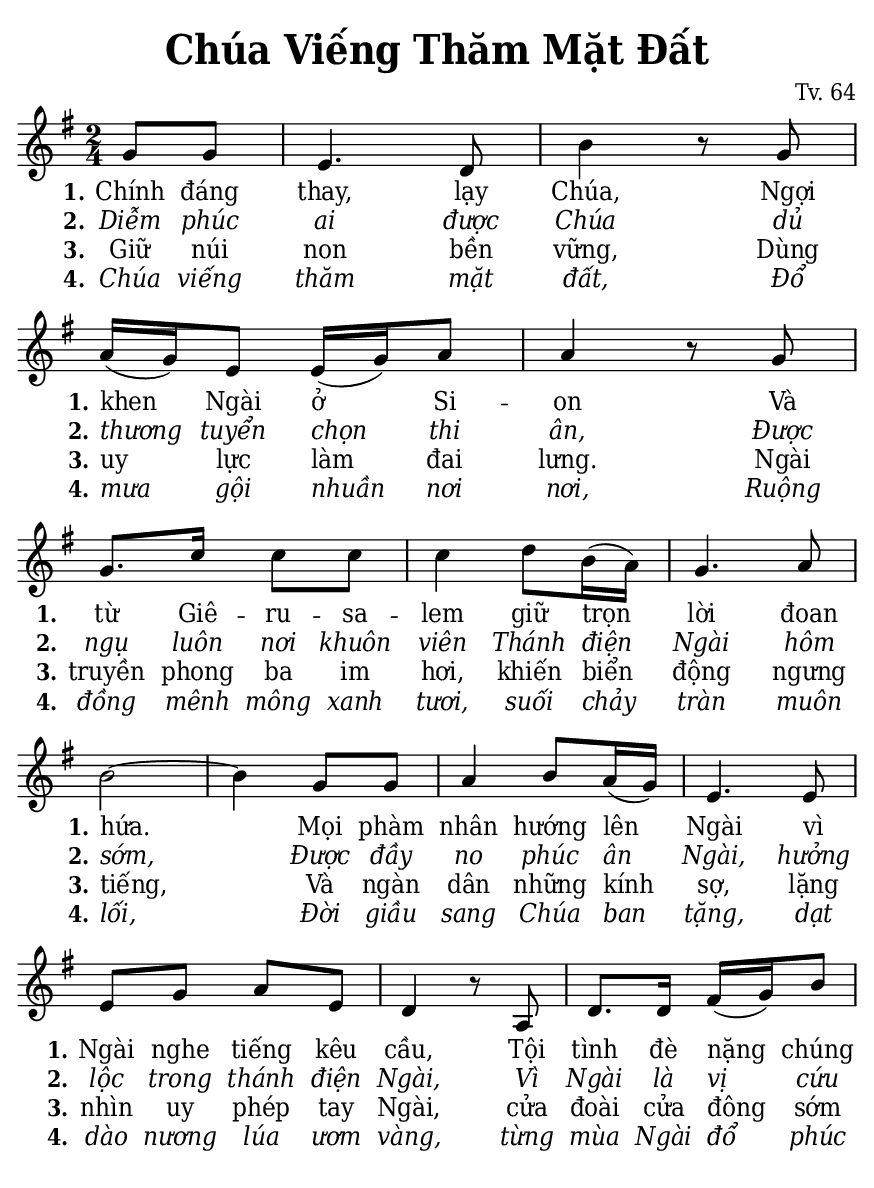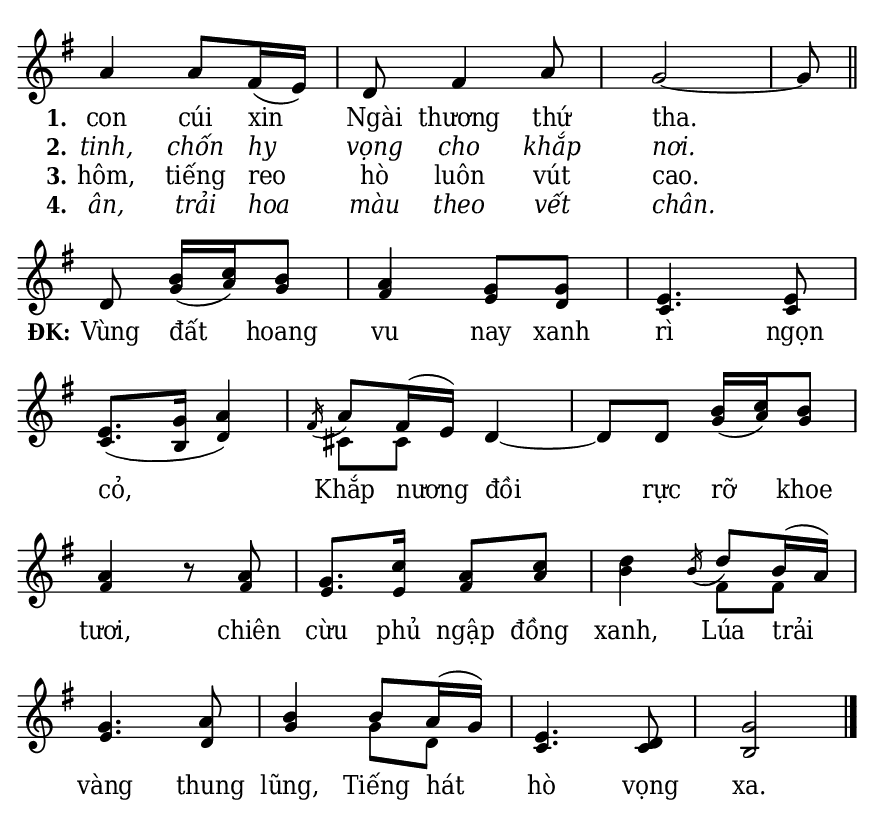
% Cài đặt chung\
\version "2.22.1"
\include "english.ly"

\header {
  title = \markup { \fontsize #1 "Chúa Viếng Thăm Mặt Đất" }
  composer = "Tv. 64"
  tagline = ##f
}

% mã nguồn cho những chức năng chưa hỗ trợ trong phiên bản lilypond hiện tại
% cung cấp bởi cộng đồng lilypond khi gửi email đến lilypond-user@gnu.org
% Đổi kích thước nốt cho bè phụ
notBePhu =
#(define-music-function (font-size music) (number? ly:music?)
   (for-some-music
     (lambda (m)
       (if (music-is-of-type? m 'rhythmic-event)
           (begin
             (set! (ly:music-property m 'tweaks)
                   (cons `(font-size . ,font-size)
                         (ly:music-property m 'tweaks)))
             #t)
           #f))
     music)
   music)

% in số phiên khúc trên mỗi dòng
#(define (add-grob-definition grob-name grob-entry)
     (set! all-grob-descriptions
           (cons ((@@ (lily) completize-grob-entry)
                  (cons grob-name grob-entry))
                 all-grob-descriptions)))

#(add-grob-definition
    'StanzaNumberSpanner
    `((direction . ,LEFT)
      (font-series . bold)
      (padding . 1.0)
      (side-axis . ,X)
      (stencil . ,ly:text-interface::print)
      (X-offset . ,ly:side-position-interface::x-aligned-side)
      (Y-extent . ,grob::always-Y-extent-from-stencil)
      (meta . ((class . Spanner)
               (interfaces . (font-interface
                              side-position-interface
                              stanza-number-interface
                              text-interface))))))

\layout {
    \context {
      \Global
      \grobdescriptions #all-grob-descriptions
    }
    \context {
      \Score
      \remove Stanza_number_align_engraver
      \consists
        #(lambda (context)
           (let ((texts '())
                 (syllables '()))
             (make-engraver
              (acknowledgers
               ((stanza-number-interface engraver grob source-engraver)
                  (set! texts (cons grob texts)))
               ((lyric-syllable-interface engraver grob source-engraver)
                  (set! syllables (cons grob syllables))))
              ((stop-translation-timestep engraver)
                 (for-each
                  (lambda (text)
                    (for-each
                     (lambda (syllable)
                       (ly:pointer-group-interface::add-grob
                        text
                        'side-support-elements
                        syllable))
                     syllables))
                  texts)
                 (set! syllables '())))))
    }
    \context {
      \Lyrics
      \remove Stanza_number_engraver
      \consists
        #(lambda (context)
           (let ((text #f)
                 (last-stanza #f))
             (make-engraver
              ((process-music engraver)
                 (let ((stanza (ly:context-property context 'stanza #f)))
                   (if (and stanza (not (equal? stanza last-stanza)))
                       (let ((column (ly:context-property context
'currentCommandColumn)))
                         (set! last-stanza stanza)
                         (if text
                             (ly:spanner-set-bound! text RIGHT column))
                         (set! text (ly:engraver-make-grob engraver
'StanzaNumberSpanner '()))
                         (ly:grob-set-property! text 'text stanza)
                         (ly:spanner-set-bound! text LEFT column)))))
              ((finalize engraver)
                 (if text
                     (let ((column (ly:context-property context
'currentCommandColumn)))
                       (ly:spanner-set-bound! text RIGHT column)))))))
      \override StanzaNumberSpanner.horizon-padding = 10000
    }
}

stanzaReminderOff =
  \temporary \override StanzaNumberSpanner.after-line-breaking =
     #(lambda (grob)
        ;; Can be replaced with (not (first-broken-spanner? grob)) in 2.23.
        (if (let ((siblings (ly:spanner-broken-into (ly:grob-original grob))))
              (and (pair? siblings)
                   (not (eq? grob (car siblings)))))
            (ly:grob-suicide! grob)))

stanzaReminderOn = \undo \stanzaReminderOff
% kết thúc mã nguồn

% Nhạc phiên khúc
nhacPhienKhucSop = \relative c'' {
  \partial 4 g8 g |
  e4. d8 |
  b'4 r8 g |
  a16 (g) e8 e16 (g) a8 |
  a4 r8 g |
  g8. c16 c8 c |
  c4 d8 b16 (a) |
  g4. a8 |
  b2 ~ |
  b4 g8 g |
  a4 b8 a16 (g) |
  e4. e8 |
  e g a e |
  d4 r8 a |
  d8. d16 fs (g) b8 |
  a4 a8 fs16 (e) |
  d8 fs4 a8 |
  g2 ~ |
  g8 \bar "||" \break
  
  d b'16 (c) b8 |
  a4 g8 g |
  e4. e8 |
  e8. (g16 a4) |
  \slashedGrace { fs16 _( } a8) fs16 (e) d4 ~ |
  d8 d b'16 (c) b8 |
  a4 r8 a |
  g8. c16 a8 c |
  d4 \slashedGrace { b16 _( } d8) b16 (a) |
  g4. a8 |
  b4 b8 a16 (g) |
  e4. d8 |
  g2 \bar "|."
}

nhacPhienKhucAlto = \relative c' {
  r4 |
  R2*17
  r8
  d8 g16 (a) g8 |
  fs4 e8 d |
  c4. c8 |
  c8. (b16 d4) |
  cs8 cs d4 ~ |
  d8 d g16 (a) g8 |
  fs4 r8 fs |
  e8. e16 fs8 a |
  b4 fs8 fs |
  e4. d8 |
  g4 g8 [d] |
  c4. c8 |
  b2
}

% Lời phiên khúc
loiPhienKhucSop = \lyrics {
  <<
    {
      \set stanza = "1."
      Chính đáng thay, lạy Chúa,
      Ngợi khen Ngài ở Si -- on
      Và từ Giê -- ru -- sa -- lem
      giữ trọn lời đoan hứa.
      Mọi phàm nhân hướng lên Ngài
      vì Ngài nghe tiếng kêu cầu,
      Tội tình đè nặng chúng con
      cúi xin Ngài thương thứ tha.
    }
    \new Lyrics {
	    \set associatedVoice = "beSop"
	    \set stanza = "2."
      \override Lyrics.LyricText.font-shape = #'italic
	    Diễm phúc ai được Chúa dủ thương tuyển chọn thi ân,
	    Được ngụ luôn nơi khuôn viên Thánh điện Ngài hôm sớm,
	    Được đầy no phúc ân Ngài, hưởng lộc trong thánh điện Ngài,
	    Vì Ngài là vị cứu tinh, chốn hy vọng cho khắp nơi.
    }
    \new Lyrics {
	    \set associatedVoice = "beSop"
	    \set stanza = "3."
	    Giữ núi non bền vững,
	    Dùng uy lực làm đai lưng.
	    Ngài truyền phong ba im hơi,
	    khiến biển động ngưng tiếng,
	    Và ngàn dân những kính sợ,
	    lặng nhìn uy phép tay Ngài,
	    cửa đoài cửa đông sớm hôm,
	    tiếng reo hò luôn vút cao.
    }
    \new Lyrics {
	    \set associatedVoice = "beSop"
	    \set stanza = "4."
      \override Lyrics.LyricText.font-shape = #'italic
	    Chúa viếng thăm mặt đất,
	    Đổ mưa gội nhuần nơi nơi,
	    Ruộng đồng mênh mông xanh tươi,
	    suối chảy tràn muôn lối,
	    Đời giầu sang Chúa ban tặng,
	    dạt dào nương lúa ươm vàng,
	    từng mùa Ngài đổ phúc ân,
	    trải hoa màu theo vết chân.
    }
  >>
  \stanzaReminderOff
  \set stanza = "ĐK:"
  Vùng đất hoang vu nay xanh rì ngọn cỏ,
  Khắp nương đồi rực rỡ khoe tươi,
  chiên cừu phủ ngập đồng xanh,
  Lúa trải vàng thung lũng,
  Tiếng hát hò vọng xa.
}

% Dàn trang
\paper {
  #(set-paper-size "a5")
  top-margin = 3\mm
  bottom-margin = 3\mm
  left-margin = 3\mm
  right-margin = 3\mm
  indent = #0
  #(define fonts
	 (make-pango-font-tree "Deja Vu Serif Condensed"
	 		       "Deja Vu Serif Condensed"
			       "Deja Vu Serif Condensed"
			       (/ 20 20)))
  print-page-number = ##f
  system-system-spacing = #'((basic-distance . 0.1)
                             (padding . 2.5))
  ragged-bottom = ##t
}

TongNhip = {
  \key g \major \time 2/4
  \set Timing.beamExceptions = #'()
  \set Timing.baseMoment = #(ly:make-moment 1/4)
}

\score {
  \new ChoirStaff <<
    \new Staff \with {
        \consists "Merge_rests_engraver"
        printPartCombineTexts = ##f
      }
      <<
      \new Voice \TongNhip \partCombine 
        \nhacPhienKhucSop
        \notBePhu -1 { \nhacPhienKhucAlto }
      \new NullVoice = beSop \nhacPhienKhucSop
      \new Lyrics \lyricsto beSop \loiPhienKhucSop
      >>
  >>
  \layout {
    \override Lyrics.LyricSpace.minimum-distance = #1.5
    \override Score.BarNumber.break-visibility = ##(#f #f #f)
    \override Score.SpacingSpanner.uniform-stretching = ##t
  } 
}
